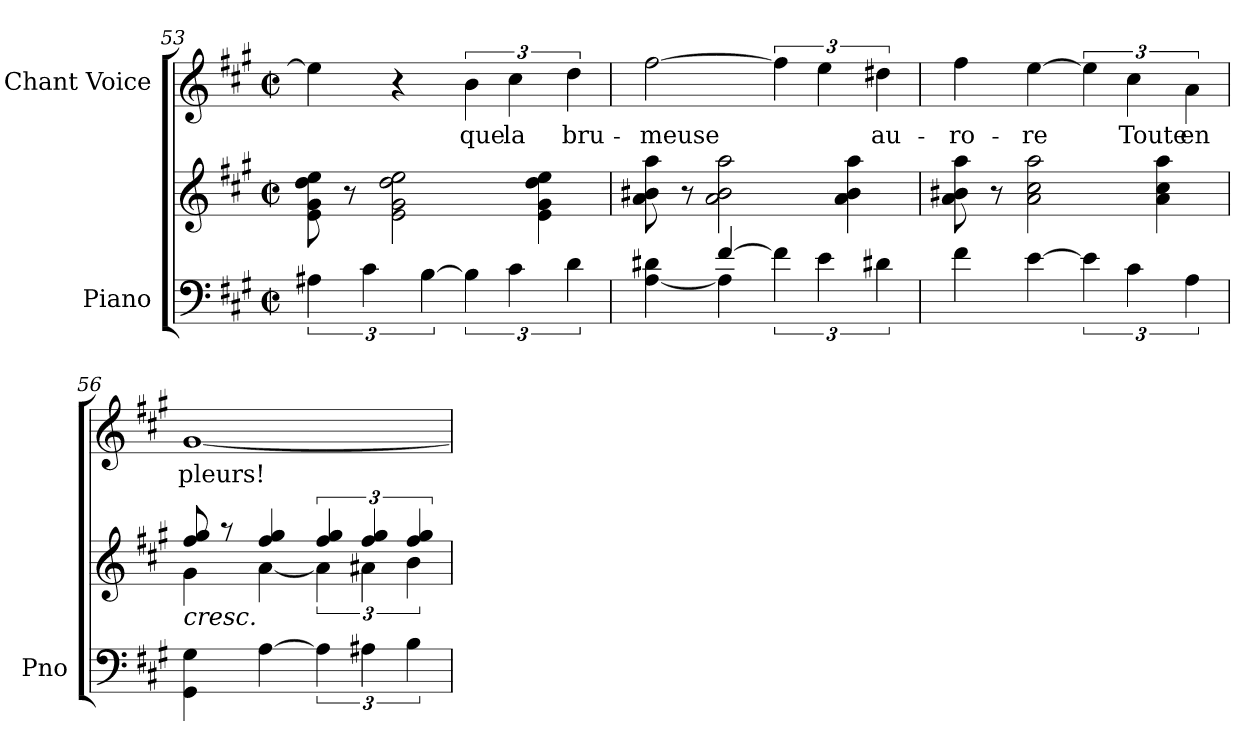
**kern	**kern	**kern	**text
*part2	*part2	*part1	*part1
*staff3	*staff2	*staff1	*staff1
*I"Piano	*	*I"Chant Voice	*
*I'Pno	*	*	*
*clefF4	*clefG2	*clefG2	*
*k[f#c#g#]	*k[f#c#g#]	*k[f#c#g#]	*
*M2/2	*M2/2	*M2/2	*
*met(c|)	*met(c|)	*met(c|)	*
=53	=53	=53	=53
6A#X\	8e\ 8g#\ 8dd\ 8ee\	4ee\]	.
.	8r	.	.
6c#\	.	.	.
.	2e\ 2g#\ 2dd\ 2ee\	4r	.
[6B\	.	.	.
6B\]	.	6b\	que
6c#\	.	6cc#\	la
.	4e\ 4g#\ 4dd\ 4ee\	.	.
6d\	.	6dd\	bru-
=54	=54	=54	=54
*^	*	*	*
4ryy	[4A\ 4d#X\	8a\ 8b#X\ 8aa\	[2ff#\	-meuse
.	.	8r	.	.
[4f#/	4A\]	2a\ 2b#\ 2aa\	.	.
6f#\]	2ryy	.	6ff#\]	.
6e\	.	.	6ee\	.
.	.	4a\ 4b#\ 4aa\	.	.
6d#X\	.	.	6dd#X\	au-
*v	*v	*	*	*
=55	=55	=55	=55
4f#\	8a\ 8b#X\ 8aa\	4ff#\	-ro-
.	8r	.	.
[4e\	2a\ 2cc#\ 2aa\	[4ee\	-re
6e\]	.	6ee\]	.
6c#\	.	6cc#\	Toute
.	4a\ 4cc#\ 4aa\	.	.
6A\	.	6a\	en
=56	=56	=56	=56
*	*^	*	*
!	!LO:TX:b:i:t=cresc.	!	!	!
4GG#\ 4G#\	8ff#/ 8gg#/	4g#\	[1g#	pleurs!
.	8r	.	.	.
[4A\	4ff#/ 4gg#/	[4a\	.	.
6A\]	6ff#/ 6gg#/	6a\]	.	.
6A#X\	6ff#/ 6gg#/	6a#X\	.	.
6B\	6ff#/ 6gg#/	6b\	.	.
*	*v	*v	*	*
=	=	=	=
*-	*-	*-	*-
